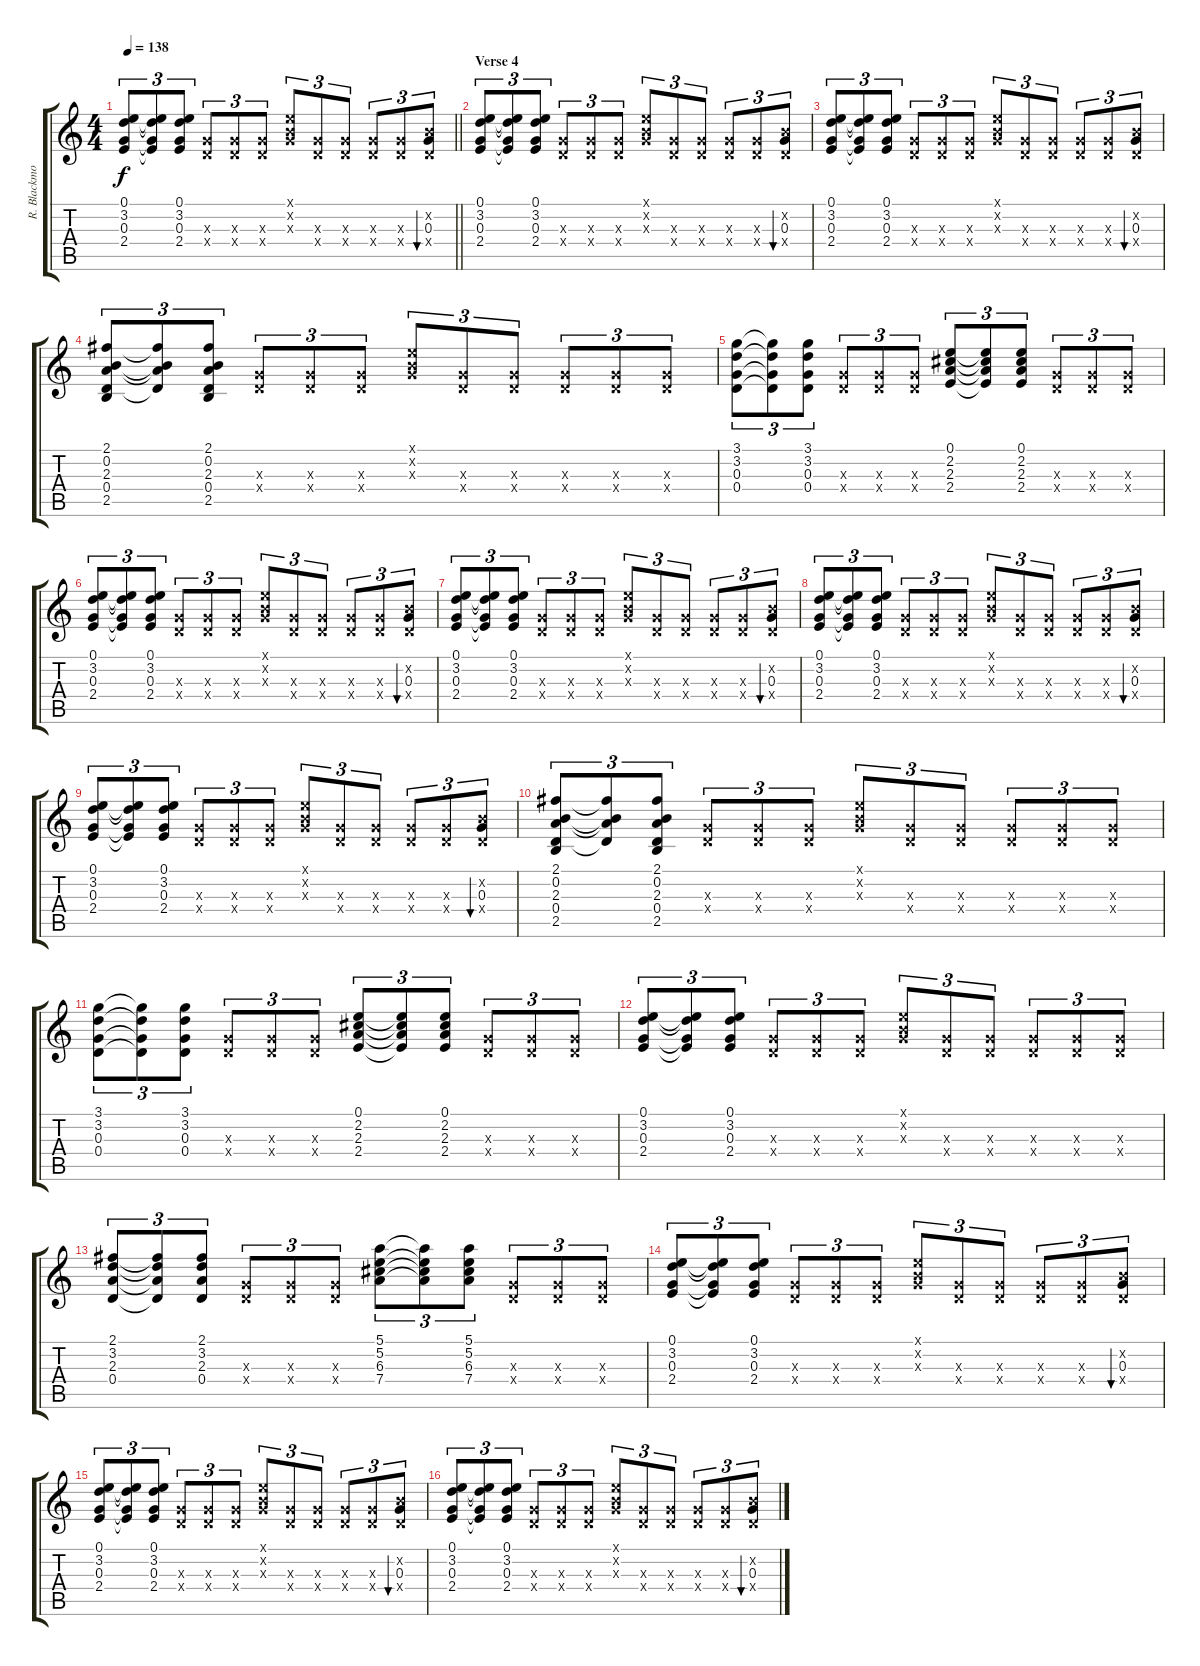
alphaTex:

\track ("R. Blackmore" "R. Blackmo") {instrument overdrivenguitar}
\staff {score tabs}
\tuning (E4 B3 G3 D3 A2 E2) {hide}
\ts (4 4)
\tempo 138
\clef g2
\barLineRight lightlight
\ks c
(0.1 3.2 0.3 2.4).8{tu (3 2) dy f} (0.1{t} 3.2{t} 0.3{t} 2.4{t}).8{tu (3 2)} (0.1 3.2 0.3 2.4).8{tu (3 2)} (0.3{x} 0.4{x}).8{tu (3 2)} (0.3{x} 0.4{x}).8{tu (3 2)} (0.3{x} 0.4{x}).8{tu (3 2)} (0.1{x} 0.2{x} 0.3{x}).8{tu (3 2)} (0.3{x} 0.4{x}).8{tu (3 2)} (0.3{x} 0.4{x}).8{tu (3 2)} (0.3{x} 0.4{x}).8{tu (3 2)} (0.3{x} 0.4{x}).8{tu (3 2)} (0.2{x} 0.3 0.4{x}).8{tu (3 2) bu 60} |
\section ("" "Verse 4")
(0.1 3.2 0.3 2.4).8{tu (3 2)} (0.1{t} 3.2{t} 0.3{t} 2.4{t}).8{tu (3 2)} (0.1 3.2 0.3 2.4).8{tu (3 2)} (0.3{x} 0.4{x}).8{tu (3 2)} (0.3{x} 0.4{x}).8{tu (3 2)} (0.3{x} 0.4{x}).8{tu (3 2)} (0.1{x} 0.2{x} 0.3{x}).8{tu (3 2)} (0.3{x} 0.4{x}).8{tu (3 2)} (0.3{x} 0.4{x}).8{tu (3 2)} (0.3{x} 0.4{x}).8{tu (3 2)} (0.3{x} 0.4{x}).8{tu (3 2)} (0.2{x} 0.3 0.4{x}).8{tu (3 2) bu 60} |
(0.1 3.2 0.3 2.4).8{tu (3 2)} (0.1{t} 3.2{t} 0.3{t} 2.4{t}).8{tu (3 2)} (0.1 3.2 0.3 2.4).8{tu (3 2)} (0.3{x} 0.4{x}).8{tu (3 2)} (0.3{x} 0.4{x}).8{tu (3 2)} (0.3{x} 0.4{x}).8{tu (3 2)} (0.1{x} 0.2{x} 0.3{x}).8{tu (3 2)} (0.3{x} 0.4{x}).8{tu (3 2)} (0.3{x} 0.4{x}).8{tu (3 2)} (0.3{x} 0.4{x}).8{tu (3 2)} (0.3{x} 0.4{x}).8{tu (3 2)} (0.2{x} 0.3 0.4{x}).8{tu (3 2) bu 60} |
(2.1 0.2 2.3 0.4 2.5).8{tu (3 2)} (2.1{t} 0.2{t} 2.3{t} 0.4{t}).8{tu (3 2)} (2.1 0.2 2.3 0.4 2.5).8{tu (3 2)} (0.3{x} 0.4{x}).8{tu (3 2)} (0.3{x} 0.4{x}).8{tu (3 2)} (0.3{x} 0.4{x}).8{tu (3 2)} (0.1{x} 0.2{x} 0.3{x}).8{tu (3 2)} (0.3{x} 0.4{x}).8{tu (3 2)} (0.3{x} 0.4{x}).8{tu (3 2)} (0.3{x} 0.4{x}).8{tu (3 2)} (0.3{x} 0.4{x}).8{tu (3 2)} (0.3{x} 0.4{x}).8{tu (3 2)} |
(3.1 3.2 0.3 0.4).8{tu (3 2)} (3.1{t} 3.2{t} 0.3{t} 0.4{t}).8{tu (3 2)} (3.1 3.2 0.3 0.4).8{tu (3 2)} (0.3{x} 0.4{x}).8{tu (3 2)} (0.3{x} 0.4{x}).8{tu (3 2)} (0.3{x} 0.4{x}).8{tu (3 2)} (0.1 2.2 2.3 2.4).8{tu (3 2)} (0.1{t} 2.2{t} 2.3{t} 2.4{t}).8{tu (3 2)} (0.1 2.2 2.3 2.4).8{tu (3 2)} (0.3{x} 0.4{x}).8{tu (3 2)} (0.3{x} 0.4{x}).8{tu (3 2)} (0.3{x} 0.4{x}).8{tu (3 2)} |
(0.1 3.2 0.3 2.4).8{tu (3 2)} (0.1{t} 3.2{t} 0.3{t} 2.4{t}).8{tu (3 2)} (0.1 3.2 0.3 2.4).8{tu (3 2)} (0.3{x} 0.4{x}).8{tu (3 2)} (0.3{x} 0.4{x}).8{tu (3 2)} (0.3{x} 0.4{x}).8{tu (3 2)} (0.1{x} 0.2{x} 0.3{x}).8{tu (3 2)} (0.3{x} 0.4{x}).8{tu (3 2)} (0.3{x} 0.4{x}).8{tu (3 2)} (0.3{x} 0.4{x}).8{tu (3 2)} (0.3{x} 0.4{x}).8{tu (3 2)} (0.2{x} 0.3 0.4{x}).8{tu (3 2) bu 60} |
(0.1 3.2 0.3 2.4).8{tu (3 2)} (0.1{t} 3.2{t} 0.3{t} 2.4{t}).8{tu (3 2)} (0.1 3.2 0.3 2.4).8{tu (3 2)} (0.3{x} 0.4{x}).8{tu (3 2)} (0.3{x} 0.4{x}).8{tu (3 2)} (0.3{x} 0.4{x}).8{tu (3 2)} (0.1{x} 0.2{x} 0.3{x}).8{tu (3 2)} (0.3{x} 0.4{x}).8{tu (3 2)} (0.3{x} 0.4{x}).8{tu (3 2)} (0.3{x} 0.4{x}).8{tu (3 2)} (0.3{x} 0.4{x}).8{tu (3 2)} (0.2{x} 0.3 0.4{x}).8{tu (3 2) bu 60} |
(0.1 3.2 0.3 2.4).8{tu (3 2)} (0.1{t} 3.2{t} 0.3{t} 2.4{t}).8{tu (3 2)} (0.1 3.2 0.3 2.4).8{tu (3 2)} (0.3{x} 0.4{x}).8{tu (3 2)} (0.3{x} 0.4{x}).8{tu (3 2)} (0.3{x} 0.4{x}).8{tu (3 2)} (0.1{x} 0.2{x} 0.3{x}).8{tu (3 2)} (0.3{x} 0.4{x}).8{tu (3 2)} (0.3{x} 0.4{x}).8{tu (3 2)} (0.3{x} 0.4{x}).8{tu (3 2)} (0.3{x} 0.4{x}).8{tu (3 2)} (0.2{x} 0.3 0.4{x}).8{tu (3 2) bu 60} |
(0.1 3.2 0.3 2.4).8{tu (3 2)} (0.1{t} 3.2{t} 0.3{t} 2.4{t}).8{tu (3 2)} (0.1 3.2 0.3 2.4).8{tu (3 2)} (0.3{x} 0.4{x}).8{tu (3 2)} (0.3{x} 0.4{x}).8{tu (3 2)} (0.3{x} 0.4{x}).8{tu (3 2)} (0.1{x} 0.2{x} 0.3{x}).8{tu (3 2)} (0.3{x} 0.4{x}).8{tu (3 2)} (0.3{x} 0.4{x}).8{tu (3 2)} (0.3{x} 0.4{x}).8{tu (3 2)} (0.3{x} 0.4{x}).8{tu (3 2)} (0.2{x} 0.3 0.4{x}).8{tu (3 2) bu 60} |
(2.1 0.2 2.3 0.4 2.5).8{tu (3 2)} (2.1{t} 0.2{t} 2.3{t} 0.4{t}).8{tu (3 2)} (2.1 0.2 2.3 0.4 2.5).8{tu (3 2)} (0.3{x} 0.4{x}).8{tu (3 2)} (0.3{x} 0.4{x}).8{tu (3 2)} (0.3{x} 0.4{x}).8{tu (3 2)} (0.1{x} 0.2{x} 0.3{x}).8{tu (3 2)} (0.3{x} 0.4{x}).8{tu (3 2)} (0.3{x} 0.4{x}).8{tu (3 2)} (0.3{x} 0.4{x}).8{tu (3 2)} (0.3{x} 0.4{x}).8{tu (3 2)} (0.3{x} 0.4{x}).8{tu (3 2)} |
(3.1 3.2 0.3 0.4).8{tu (3 2)} (3.1{t} 3.2{t} 0.3{t} 0.4{t}).8{tu (3 2)} (3.1 3.2 0.3 0.4).8{tu (3 2)} (0.3{x} 0.4{x}).8{tu (3 2)} (0.3{x} 0.4{x}).8{tu (3 2)} (0.3{x} 0.4{x}).8{tu (3 2)} (0.1 2.2 2.3 2.4).8{tu (3 2)} (0.1{t} 2.2{t} 2.3{t} 2.4{t}).8{tu (3 2)} (0.1 2.2 2.3 2.4).8{tu (3 2)} (0.3{x} 0.4{x}).8{tu (3 2)} (0.3{x} 0.4{x}).8{tu (3 2)} (0.3{x} 0.4{x}).8{tu (3 2)} |
(0.1 3.2 0.3 2.4).8{tu (3 2)} (0.1{t} 3.2{t} 0.3{t} 2.4{t}).8{tu (3 2)} (0.1 3.2 0.3 2.4).8{tu (3 2)} (0.3{x} 0.4{x}).8{tu (3 2)} (0.3{x} 0.4{x}).8{tu (3 2)} (0.3{x} 0.4{x}).8{tu (3 2)} (0.1{x} 0.2{x} 0.3{x}).8{tu (3 2)} (0.3{x} 0.4{x}).8{tu (3 2)} (0.3{x} 0.4{x}).8{tu (3 2)} (0.3{x} 0.4{x}).8{tu (3 2)} (0.3{x} 0.4{x}).8{tu (3 2)} (0.3{x} 0.4{x}).8{tu (3 2)} |
(2.1 3.2 2.3 0.4).8{tu (3 2)} (2.1{t} 3.2{t} 2.3{t} 0.4{t}).8{tu (3 2)} (2.1 3.2 2.3 0.4).8{tu (3 2)} (0.3{x} 0.4{x}).8{tu (3 2)} (0.3{x} 0.4{x}).8{tu (3 2)} (0.3{x} 0.4{x}).8{tu (3 2)} (5.1 5.2 6.3 7.4).8{tu (3 2)} (5.1{t} 5.2{t} 6.3{t} 7.4{t}).8{tu (3 2)} (5.1 5.2 6.3 7.4).8{tu (3 2)} (0.3{x} 0.4{x}).8{tu (3 2)} (0.3{x} 0.4{x}).8{tu (3 2)} (0.3{x} 0.4{x}).8{tu (3 2)} |
(0.1 3.2 0.3 2.4).8{tu (3 2)} (0.1{t} 3.2{t} 0.3{t} 2.4{t}).8{tu (3 2)} (0.1 3.2 0.3 2.4).8{tu (3 2)} (0.3{x} 0.4{x}).8{tu (3 2)} (0.3{x} 0.4{x}).8{tu (3 2)} (0.3{x} 0.4{x}).8{tu (3 2)} (0.1{x} 0.2{x} 0.3{x}).8{tu (3 2)} (0.3{x} 0.4{x}).8{tu (3 2)} (0.3{x} 0.4{x}).8{tu (3 2)} (0.3{x} 0.4{x}).8{tu (3 2)} (0.3{x} 0.4{x}).8{tu (3 2)} (0.2{x} 0.3 0.4{x}).8{tu (3 2) bu 60} |
(0.1 3.2 0.3 2.4).8{tu (3 2)} (0.1{t} 3.2{t} 0.3{t} 2.4{t}).8{tu (3 2)} (0.1 3.2 0.3 2.4).8{tu (3 2)} (0.3{x} 0.4{x}).8{tu (3 2)} (0.3{x} 0.4{x}).8{tu (3 2)} (0.3{x} 0.4{x}).8{tu (3 2)} (0.1{x} 0.2{x} 0.3{x}).8{tu (3 2)} (0.3{x} 0.4{x}).8{tu (3 2)} (0.3{x} 0.4{x}).8{tu (3 2)} (0.3{x} 0.4{x}).8{tu (3 2)} (0.3{x} 0.4{x}).8{tu (3 2)} (0.2{x} 0.3 0.4{x}).8{tu (3 2) bu 60} |
(0.1 3.2 0.3 2.4).8{tu (3 2)} (0.1{t} 3.2{t} 0.3{t} 2.4{t}).8{tu (3 2)} (0.1 3.2 0.3 2.4).8{tu (3 2)} (0.3{x} 0.4{x}).8{tu (3 2)} (0.3{x} 0.4{x}).8{tu (3 2)} (0.3{x} 0.4{x}).8{tu (3 2)} (0.1{x} 0.2{x} 0.3{x}).8{tu (3 2)} (0.3{x} 0.4{x}).8{tu (3 2)} (0.3{x} 0.4{x}).8{tu (3 2)} (0.3{x} 0.4{x}).8{tu (3 2)} (0.3{x} 0.4{x}).8{tu (3 2)} (0.2{x} 0.3 0.4{x}).8{tu (3 2) bu 60}
